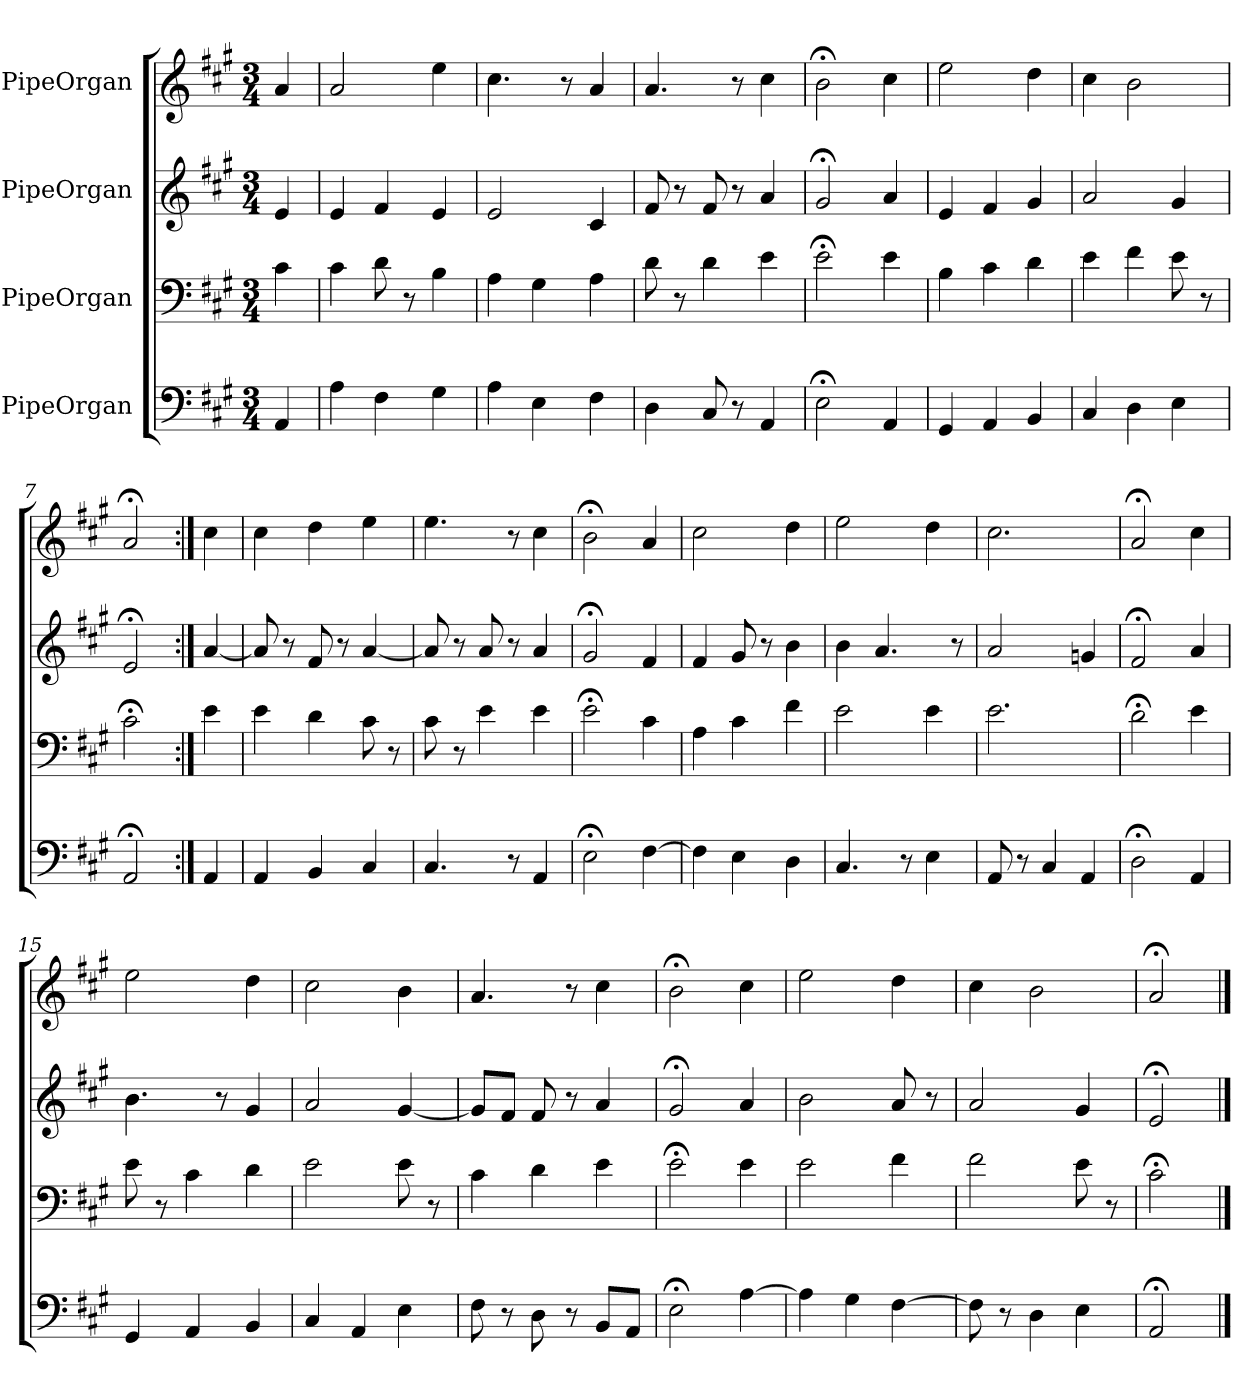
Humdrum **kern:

**kern	**kern	**kern	**kern
*part4	*part3	*part2	*part1
*staff4	*staff3	*staff2	*staff1
*I"PipeOrgan	*I"PipeOrgan	*I"PipeOrgan	*I"PipeOrgan
*clefF4	*clefF4	*clefG2	*clefG2
*k[f#c#g#]	*k[f#c#g#]	*k[f#c#g#]	*k[f#c#g#]
*A:	*A:	*A:	*A:
*M3/4	*M3/4	*M3/4	*M3/4
*MM60	*MM60	*MM60	*MM60
=	=	=	=
4AA	4c#	4e	4a
=1	=1	=1	=1
4A	4c#	4e	2a
4F#	8d	4f#	.
.	8r	.	.
4G#	4B	4e	4ee
=2	=2	=2	=2
4A	4A	2e	4.cc#
4E	4G#	.	.
.	.	.	8r
4F#	4A	4c#	4a
=3	=3	=3	=3
4D	8d	8f#	4.a
.	8r	8r	.
8C#	4d	8f#	.
8r	.	8r	8r
4AA	4e	4a	4cc#
=4	=4	=4	=4
2E;<	2e;<	2g#;<	2b;<
4AA	4e	4a	4cc#
=5	=5	=5	=5
4GG#	4B	4e	2ee
4AA	4c#	4f#	.
4BB	4d	4g#	4dd
=6	=6	=6	=6
4C#	4e	2a	4cc#
4D	4f#	.	2b
4E	8e	4g#	.
.	8r	.	.
=7	=7	=7	=7
2AA;<	2c#;<	2e;<	2a;<
=:|!	=:|!	=:|!	=:|!
4AA	4e	[4a	4cc#
=8	=8	=8	=8
4AA	4e	8a]	4cc#
.	.	8r	.
4BB	4d	8f#	4dd
.	.	8r	.
4C#	8c#	[4a	4ee
.	8r	.	.
=9	=9	=9	=9
4.C#	8c#	8a]	4.ee
.	8r	8r	.
.	4e	8a	.
8r	.	8r	8r
4AA	4e	4a	4cc#
=10	=10	=10	=10
2E;<	2e;<	2g#;<	2b;<
[4F#	4c#	4f#	4a
=11	=11	=11	=11
4F#]	4A	4f#	2cc#
4E	4c#	8g#	.
.	.	8r	.
4D	4f#	4b	4dd
=12	=12	=12	=12
4.C#	2e	4b	2ee
.	.	4.a	.
8r	.	.	.
4E	4e	.	4dd
.	.	8r	.
=13	=13	=13	=13
8AA	2.e	2a	2.cc#
8r	.	.	.
4C#	.	.	.
4AA	.	4gn	.
=14	=14	=14	=14
2D;<	2d;<	2f#;<	2a;<
4AA	4e	4a	4cc#
=15	=15	=15	=15
4GG#	8e	4.b	2ee
.	8r	.	.
4AA	4c#	.	.
.	.	8r	.
4BB	4d	4g#	4dd
=16	=16	=16	=16
4C#	2e	2a	2cc#
4AA	.	.	.
4E	8e	[4g#	4b
.	8r	.	.
=17	=17	=17	=17
8F#	4c#	8g#/L]	4.a
8r	.	8f#/J	.
8D	4d	8f#	.
8r	.	8r	8r
8BB/L	4e	4a	4cc#
8AA/J	.	.	.
=18	=18	=18	=18
2E;<	2e;<	2g#;<	2b;<
[4A	4e	4a	4cc#
=19	=19	=19	=19
4A]	2e	2b	2ee
4G#	.	.	.
[4F#	4f#	8a	4dd
.	.	8r	.
=20	=20	=20	=20
8F#]	2f#	2a	4cc#
8r	.	.	.
4D	.	.	2b
4E	8e	4g#	.
.	8r	.	.
=21	=21	=21	=21
2AA;<	2c#;<	2e;<	2a;<
==	==	==	==
*-	*-	*-	*-
